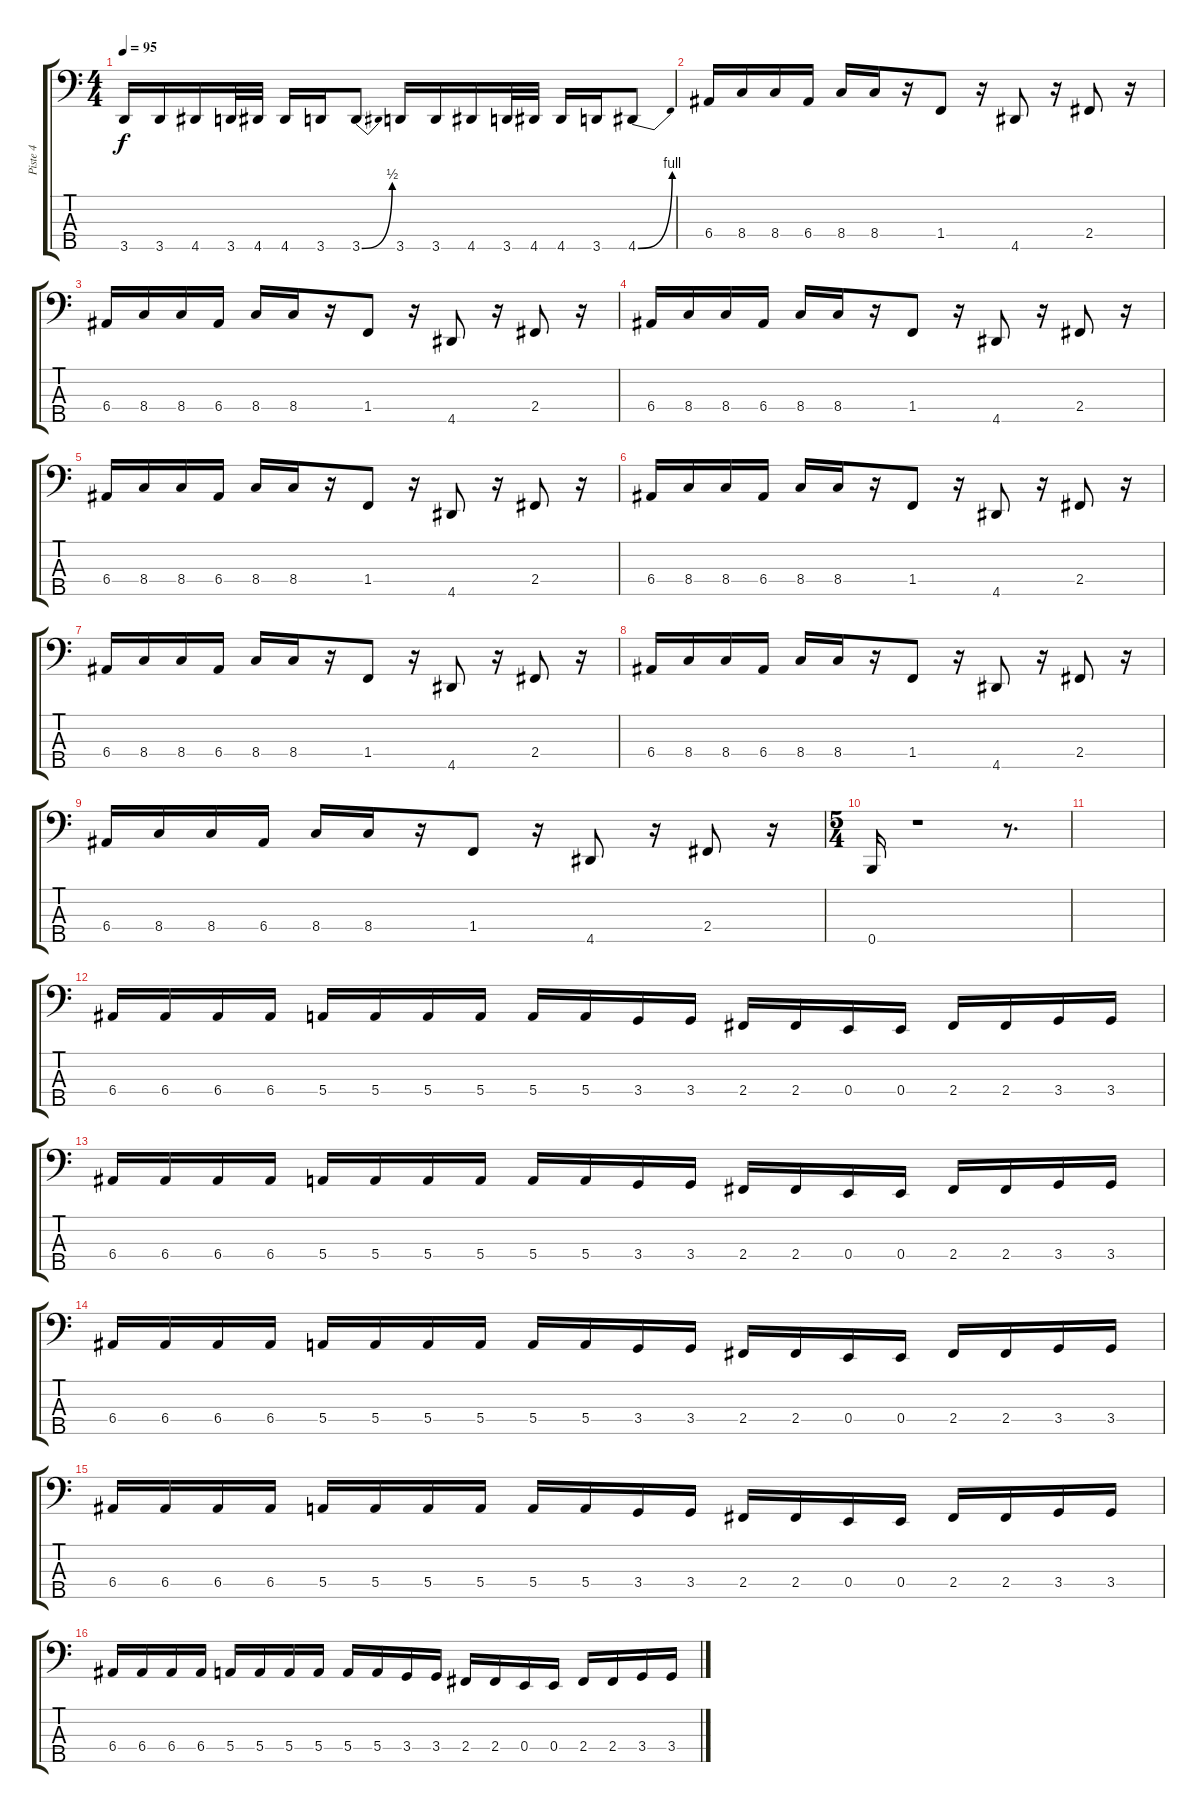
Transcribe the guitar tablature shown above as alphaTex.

\track ("Piste 4" "Piste 4") {instrument electricbassfinger}
\staff {score tabs}
\tuning (G2 D2 A1 E1 B0) {hide}
\ts (4 4)
\tempo 95
\clef f4
\ks c
3.5.16{dy f} 3.5.16 4.5.16 3.5.32 4.5.32 4.5.16 3.5.16 3.5{be (bend 0 0 60 2)}.8 3.5.16 3.5.16 4.5.16 3.5.32 4.5.32 4.5.16 3.5.16 4.5{be (bend 0 0 60 4)}.8 |
6.4.16 8.4.16 8.4.16 6.4.16 8.4.16 8.4.16 r.16 1.4.8 r.16 4.5.8 r.16 2.4.8 r.16 |
6.4.16 8.4.16 8.4.16 6.4.16 8.4.16 8.4.16 r.16 1.4.8 r.16 4.5.8 r.16 2.4.8 r.16 |
6.4.16 8.4.16 8.4.16 6.4.16 8.4.16 8.4.16 r.16 1.4.8 r.16 4.5.8 r.16 2.4.8 r.16 |
6.4.16 8.4.16 8.4.16 6.4.16 8.4.16 8.4.16 r.16 1.4.8 r.16 4.5.8 r.16 2.4.8 r.16 |
6.4.16 8.4.16 8.4.16 6.4.16 8.4.16 8.4.16 r.16 1.4.8 r.16 4.5.8 r.16 2.4.8 r.16 |
6.4.16 8.4.16 8.4.16 6.4.16 8.4.16 8.4.16 r.16 1.4.8 r.16 4.5.8 r.16 2.4.8 r.16 |
6.4.16 8.4.16 8.4.16 6.4.16 8.4.16 8.4.16 r.16 1.4.8 r.16 4.5.8 r.16 2.4.8 r.16 |
6.4.16 8.4.16 8.4.16 6.4.16 8.4.16 8.4.16 r.16 1.4.8 r.16 4.5.8 r.16 2.4.8 r.16 |
\ts (5 4)
0.5.16 r.1 r.8{d} |
|
6.4.16 6.4.16 6.4.16 6.4.16 5.4.16 5.4.16 5.4.16 5.4.16 5.4.16 5.4.16 3.4.16 3.4.16 2.4.16 2.4.16 0.4.16 0.4.16 2.4.16 2.4.16 3.4.16 3.4.16 |
6.4.16 6.4.16 6.4.16 6.4.16 5.4.16 5.4.16 5.4.16 5.4.16 5.4.16 5.4.16 3.4.16 3.4.16 2.4.16 2.4.16 0.4.16 0.4.16 2.4.16 2.4.16 3.4.16 3.4.16 |
6.4.16 6.4.16 6.4.16 6.4.16 5.4.16 5.4.16 5.4.16 5.4.16 5.4.16 5.4.16 3.4.16 3.4.16 2.4.16 2.4.16 0.4.16 0.4.16 2.4.16 2.4.16 3.4.16 3.4.16 |
6.4.16 6.4.16 6.4.16 6.4.16 5.4.16 5.4.16 5.4.16 5.4.16 5.4.16 5.4.16 3.4.16 3.4.16 2.4.16 2.4.16 0.4.16 0.4.16 2.4.16 2.4.16 3.4.16 3.4.16 |
6.4.16 6.4.16 6.4.16 6.4.16 5.4.16 5.4.16 5.4.16 5.4.16 5.4.16 5.4.16 3.4.16 3.4.16 2.4.16 2.4.16 0.4.16 0.4.16 2.4.16 2.4.16 3.4.16 3.4.16
